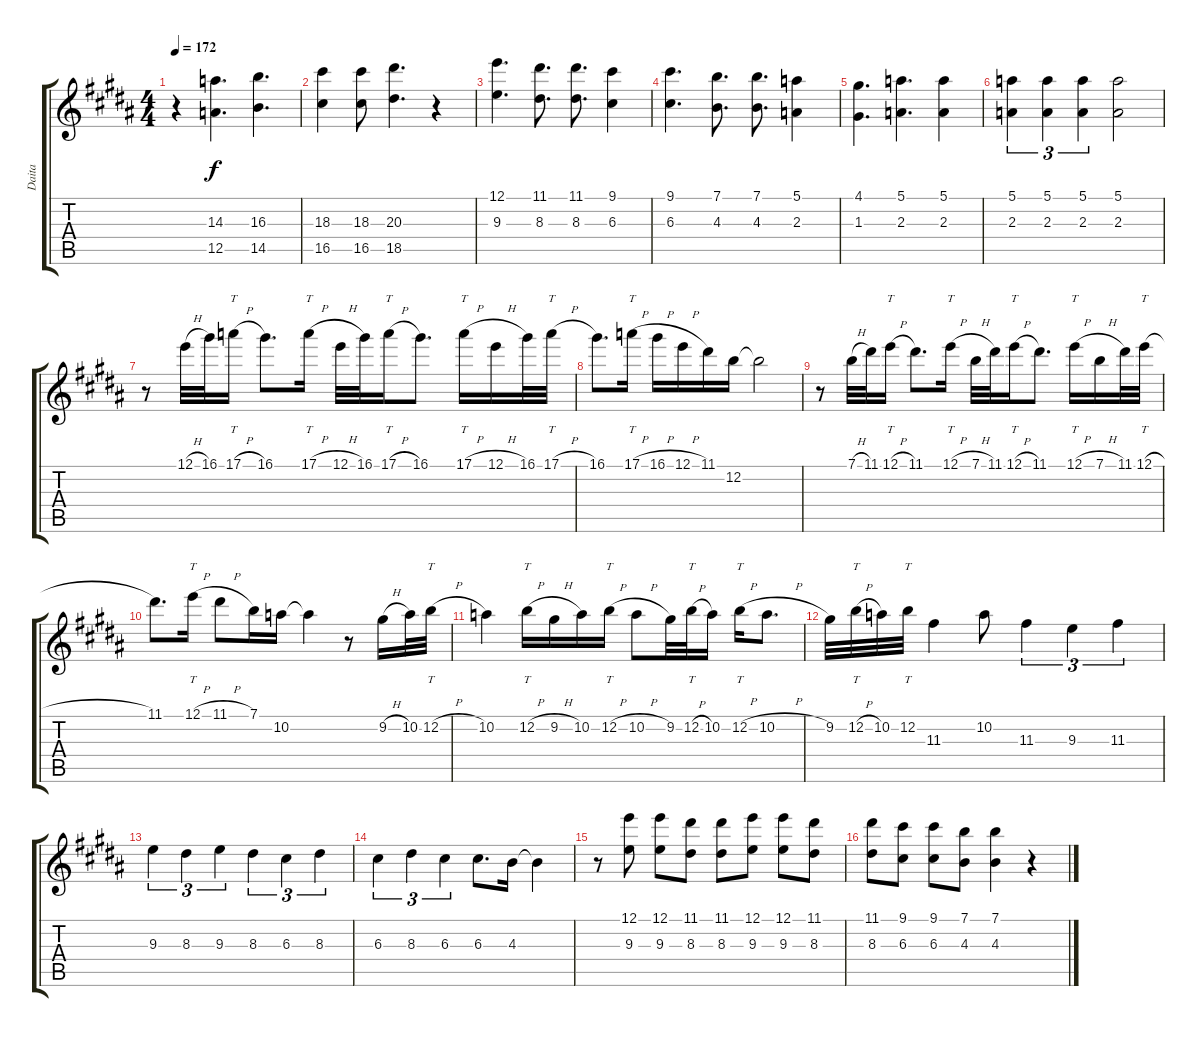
\track ("Daita" "Daita") {instrument distortionguitar}
\staff {score tabs}
\tuning (E4 B3 G3 D3 A2 E2) {hide}
\ts (4 4)
\tempo 172
\clef g2
\ks b
r.4{dy f} (14.3 12.5).4{d} (16.3 14.5).4{d} |
(18.3 16.5).4 (18.3 16.5).8 (20.3 18.5).4{d} r.4 |
(12.1 9.3).4{d} (11.1 8.3).8{d} (11.1 8.3).8{d} (9.1 6.3).4 |
(9.1 6.3).4{d} (7.1 4.3).8{d} (7.1 4.3).8{d} (5.1 2.3).4 |
(4.1 1.3).4{d} (5.1 2.3).4{d} (5.1 2.3).4 |
(5.1 2.3).4{tu (3 2)} (5.1 2.3).4{tu (3 2)} (5.1 2.3).4{tu (3 2)} (5.1 2.3).2 |
r.8 12.1{h}.32 16.1.32 17.1{h}.16{tt} 16.1.8{d} 17.1{h}.16{tt} 12.1{h}.32 16.1.32 17.1{h}.16{tt} 16.1.8{d} 17.1{h}.16{tt} 12.1{h}.16 16.1.32 17.1{h}.32{tt} |
16.1.8{d} 17.1{h}.16{tt} 16.1{h}.16 12.1{h}.16 11.1.16 12.2.16 12.2{t}.2 |
r.8 7.1{h}.32 11.1.32 12.1{h}.16{tt} 11.1.8{d} 12.1{h}.16{tt} 7.1{h}.32 11.1.32 12.1{h}.16{tt} 11.1.8{d} 12.1{h}.16{tt} 7.1{h}.16 11.1.32 12.1{h}.32{tt} |
11.1.8{d} 12.1{h}.16{tt} 11.1{h}.8 7.1.16 10.2.16 10.2{t}.4 r.8 9.2{h}.16 10.2.32 12.2{h}.32{tt} |
10.2.4 12.2{h}.16{tt} 9.2{h}.16 10.2.16 12.2{h}.16{tt} 10.2{h}.8 9.2.32 12.2{h}.32{tt} 10.2.16 12.2{h}.16{tt} 10.2{h}.8{d} |
9.2.32 12.2{h}.32{tt} 10.2.32 12.2.32{tt} 11.3.4 10.2.8 11.3.4{tu (3 2)} 9.3.4{tu (3 2)} 11.3.4{tu (3 2)} |
9.3.4{tu (3 2)} 8.3.4{tu (3 2)} 9.3.4{tu (3 2)} 8.3.4{tu (3 2)} 6.3.4{tu (3 2)} 8.3.4{tu (3 2)} |
6.3.4{tu (3 2)} 8.3.4{tu (3 2)} 6.3.4{tu (3 2)} 6.3.8{d} 4.3.16 4.3{t}.4 |
r.8 (12.1 9.3).8 (12.1 9.3).8 (11.1 8.3).8 (11.1 8.3).8 (12.1 9.3).8 (12.1 9.3).8 (11.1 8.3).8 |
(11.1 8.3).8 (9.1 6.3).8 (9.1 6.3).8 (7.1 4.3).8 (7.1 4.3).4 r.4
